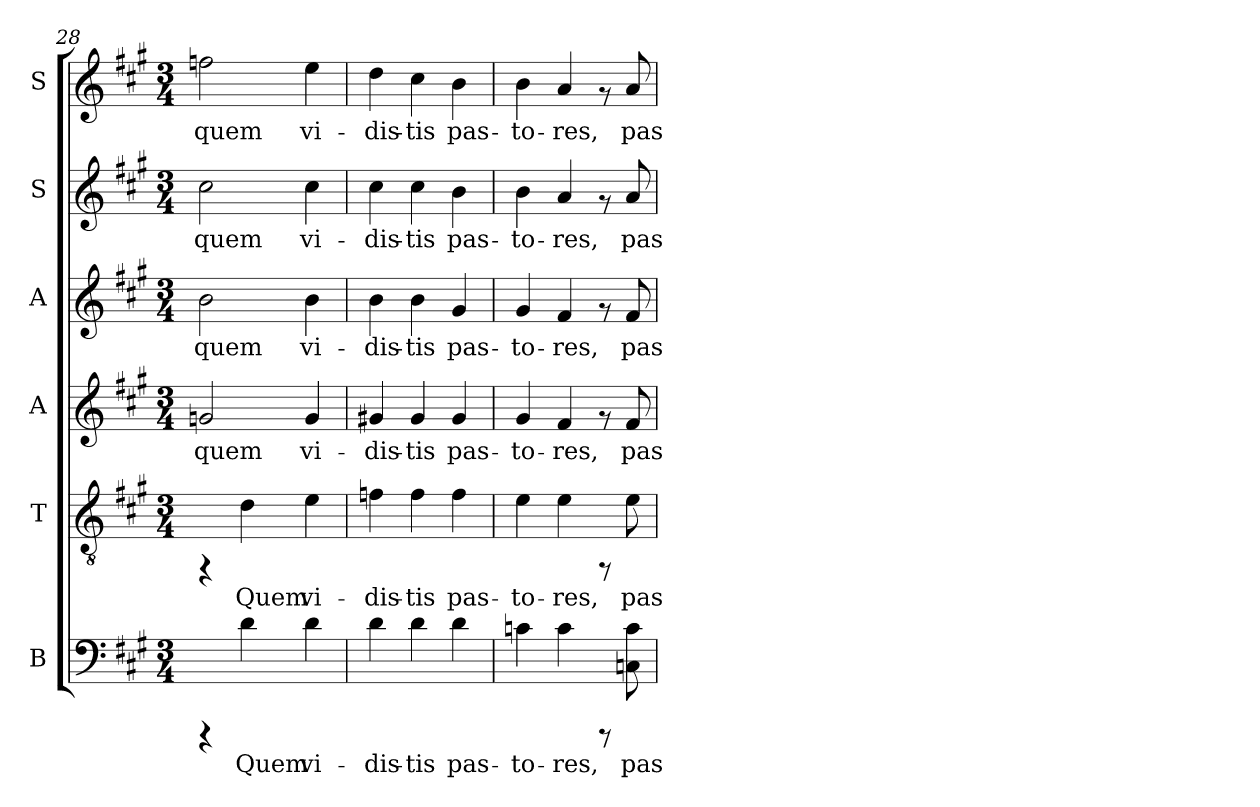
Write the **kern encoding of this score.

**kern	**text	**kern	**text	**kern	**text	**kern	**text	**kern	**text	**kern	**text
*part6	*part6	*part5	*part5	*part4	*part4	*part3	*part3	*part2	*part2	*part1	*part1
*staff6	*staff6	*staff5	*staff5	*staff4	*staff4	*staff3	*staff3	*staff2	*staff2	*staff1	*staff1
*I"B	*	*I"T	*	*I"A	*	*I"A	*	*I"S	*	*I"S	*
*I'B	*	*I'T	*	*I'A	*	*I'A	*	*I'S	*	*I'S	*
!!LO:PB:g=z
*clefF4	*	*clefGv2	*	*clefG2	*	*clefG2	*	*clefG2	*	*clefG2	*
*k[f#c#g#]	*	*k[f#c#g#]	*	*k[f#c#g#]	*	*k[f#c#g#]	*	*k[f#c#g#]	*	*k[f#c#g#]	*
*A:	*	*A:	*	*A:	*	*A:	*	*A:	*	*A:	*
*M3/4	*	*M3/4	*	*M3/4	*	*M3/4	*	*M3/4	*	*M3/4	*
=28	=28	=28	=28	=28	=28	=28	=28	=28	=28	=28	=28
!	!	!	!	!	!LO:LY:b:cj	!	!LO:LY:b:cj	!	!LO:LY:b:cj	!	!LO:LY:b:cj
4rCCC	.	4rFF	.	2gn/	quem	2b\	quem	2cc#\	quem	2ffn\	quem
!	!LO:LY:b:cj	!	!LO:LY:b:cj	!	!	!	!	!	!	!	!
4d\	Quem	4d\	Quem	.	.	.	.	.	.	.	.
!	!LO:LY:b:cj	!	!LO:LY:b:cj	!	!LO:LY:b:cj	!	!LO:LY:b:cj	!	!LO:LY:b:cj	!	!LO:LY:b:cj
4d\	vi-	4e\	vi-	4g/	vi-	4b\	vi-	4cc#\	vi-	4ee\	vi-
=29	=29	=29	=29	=29	=29	=29	=29	=29	=29	=29	=29
!	!LO:LY:b:cj	!	!LO:LY:b:cj	!	!LO:LY:b:cj	!	!LO:LY:b:cj	!	!LO:LY:b:cj	!	!LO:LY:b:cj
4d\	-dis-	4fn\	-dis-	4g#X/	-dis-	4b\	-dis-	4cc#\	-dis-	4dd\	-dis-
!	!LO:LY:b:cj	!	!LO:LY:b:cj	!	!LO:LY:b:cj	!	!LO:LY:b:cj	!	!LO:LY:b:cj	!	!LO:LY:b:cj
4d\	-tis	4f\	-tis	4g#/	-tis	4b\	-tis	4cc#\	-tis	4cc#\	-tis
!	!LO:LY:b:cj	!	!LO:LY:b:cj	!	!LO:LY:b:cj	!	!LO:LY:b:cj	!	!LO:LY:b:cj	!	!LO:LY:b:cj
4d\	pas-	4f\	pas-	4g#/	pas-	4g#/	pas-	4b\	pas-	4b\	pas-
=30	=30	=30	=30	=30	=30	=30	=30	=30	=30	=30	=30
!	!LO:LY:b:cj	!	!LO:LY:b:cj	!	!LO:LY:b:cj	!	!LO:LY:b:cj	!	!LO:LY:b:cj	!	!LO:LY:b:cj
4cn\	-to-	4e\	-to-	4g#/	-to-	4g#/	-to-	4b\	-to-	4b\	-to-
!	!LO:LY:b:cj	!	!LO:LY:b:cj	!	!LO:LY:b:cj	!	!LO:LY:b:cj	!	!LO:LY:b:cj	!	!LO:LY:b:cj
4c\	-res,	4e\	-res,	4f#/	-res,	4f#/	-res,	4a/	-res,	4a/	-res,
8rCCC	.	8rFF	.	8rf	.	8rf	.	8rf	.	8rf	.
!	!LO:LY:b:cj	!	!LO:LY:b:cj	!	!LO:LY:b:cj	!	!LO:LY:b:cj	!	!LO:LY:b:cj	!	!LO:LY:b:cj
8c\ 8Cn\	pas-	8e\	pas-	8f#/	pas-	8f#/	pas-	8a/	pas-	8a/	pas-
=	=	=	=	=	=	=	=	=	=	=	=
*-	*-	*-	*-	*-	*-	*-	*-	*-	*-	*-	*-
